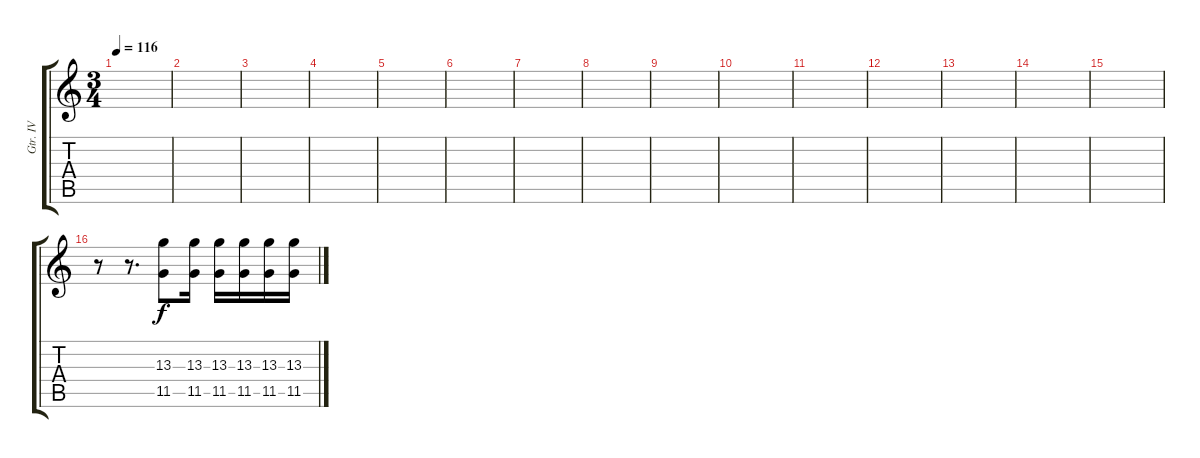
\track ("Gtr. IV" "Gtr. IV") {instrument overdrivenguitar}
\staff {score tabs}
\tuning (Eb4 Bb3 Gb3 Db3 Ab2 Eb2) {hide}
\ts (3 4)
\tempo 116
\clef g2
\ks c
|
|
|
|
|
|
|
|
|
|
|
|
|
|
|
r.8 r.8{d} (13.3 11.5).8 (13.3 11.5).16 (13.3 11.5).16 (13.3 11.5).16 (13.3 11.5).16 (13.3 11.5).16
